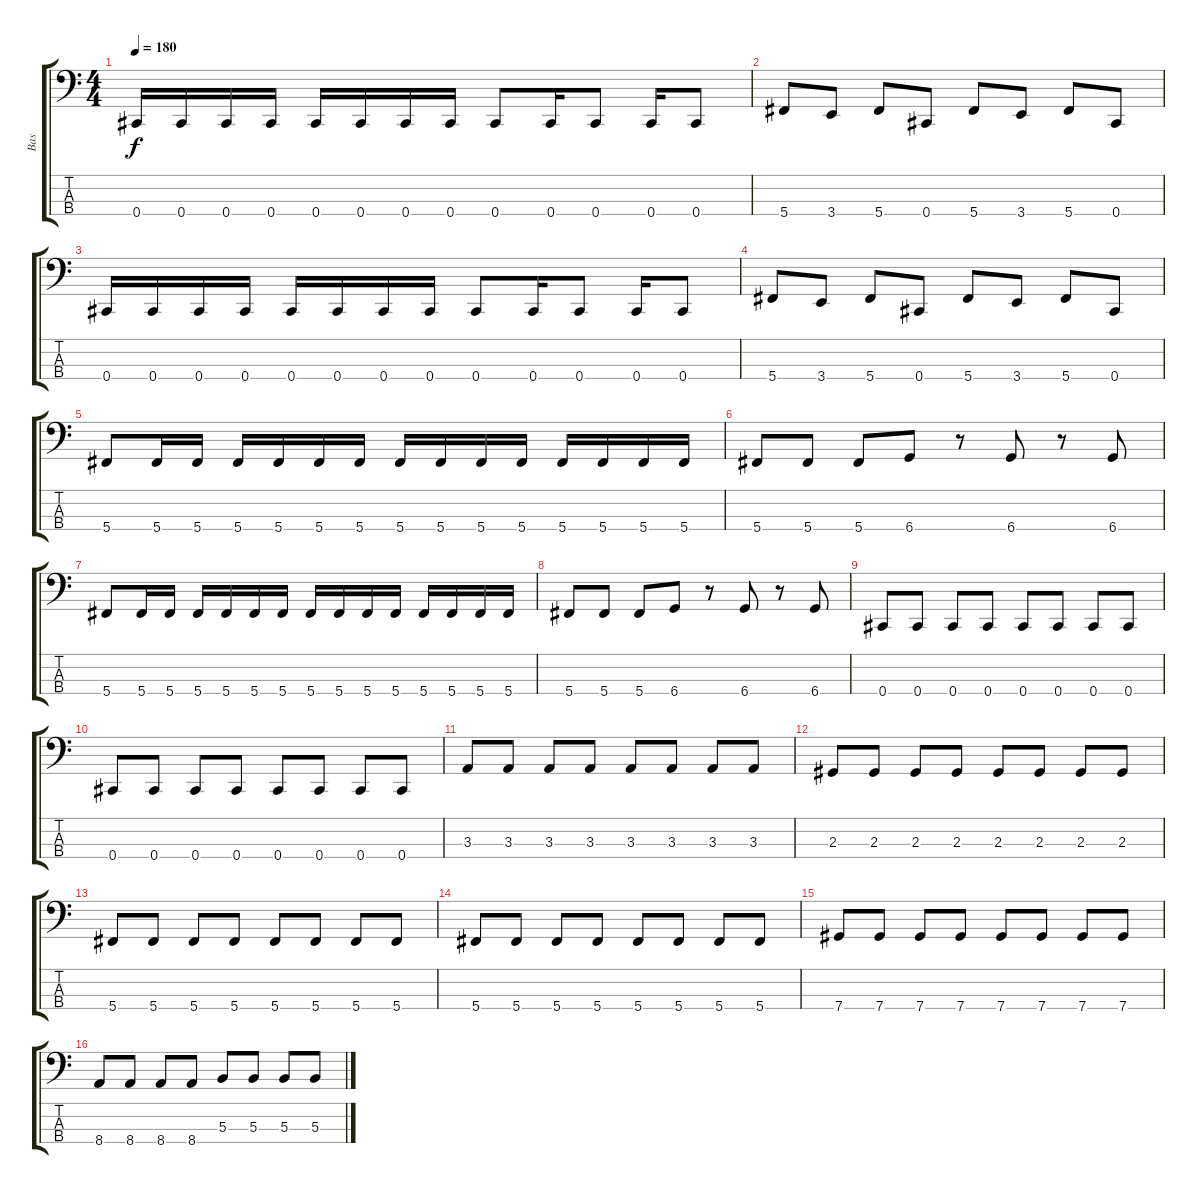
\track ("Bas" "Bas") {instrument electricbasspick}
\staff {score tabs}
\tuning (E2 B1 Gb1 Db1) {hide}
\ts (4 4)
\tempo 180
\clef f4
\ks c
0.4.16{dy f} 0.4.16 0.4.16 0.4.16 0.4.16 0.4.16 0.4.16 0.4.16 0.4.8 0.4.16 0.4.8 0.4.16 0.4.8 |
5.4.8 3.4.8 5.4.8 0.4.8 5.4.8 3.4.8 5.4.8 0.4.8 |
0.4.16 0.4.16 0.4.16 0.4.16 0.4.16 0.4.16 0.4.16 0.4.16 0.4.8 0.4.16 0.4.8 0.4.16 0.4.8 |
5.4.8 3.4.8 5.4.8 0.4.8 5.4.8 3.4.8 5.4.8 0.4.8 |
5.4.8 5.4.16 5.4.16 5.4.16 5.4.16 5.4.16 5.4.16 5.4.16 5.4.16 5.4.16 5.4.16 5.4.16 5.4.16 5.4.16 5.4.16 |
5.4.8 5.4.8 5.4.8 6.4.8 r.8 6.4.8 r.8 6.4.8 |
5.4.8 5.4.16 5.4.16 5.4.16 5.4.16 5.4.16 5.4.16 5.4.16 5.4.16 5.4.16 5.4.16 5.4.16 5.4.16 5.4.16 5.4.16 |
5.4.8 5.4.8 5.4.8 6.4.8 r.8 6.4.8 r.8 6.4.8 |
0.4.8 0.4.8 0.4.8 0.4.8 0.4.8 0.4.8 0.4.8 0.4.8 |
0.4.8 0.4.8 0.4.8 0.4.8 0.4.8 0.4.8 0.4.8 0.4.8 |
3.3.8 3.3.8 3.3.8 3.3.8 3.3.8 3.3.8 3.3.8 3.3.8 |
2.3.8 2.3.8 2.3.8 2.3.8 2.3.8 2.3.8 2.3.8 2.3.8 |
5.4.8 5.4.8 5.4.8 5.4.8 5.4.8 5.4.8 5.4.8 5.4.8 |
5.4.8 5.4.8 5.4.8 5.4.8 5.4.8 5.4.8 5.4.8 5.4.8 |
7.4.8 7.4.8 7.4.8 7.4.8 7.4.8 7.4.8 7.4.8 7.4.8 |
8.4.8 8.4.8 8.4.8 8.4.8 5.3.8 5.3.8 5.3.8 5.3.8
